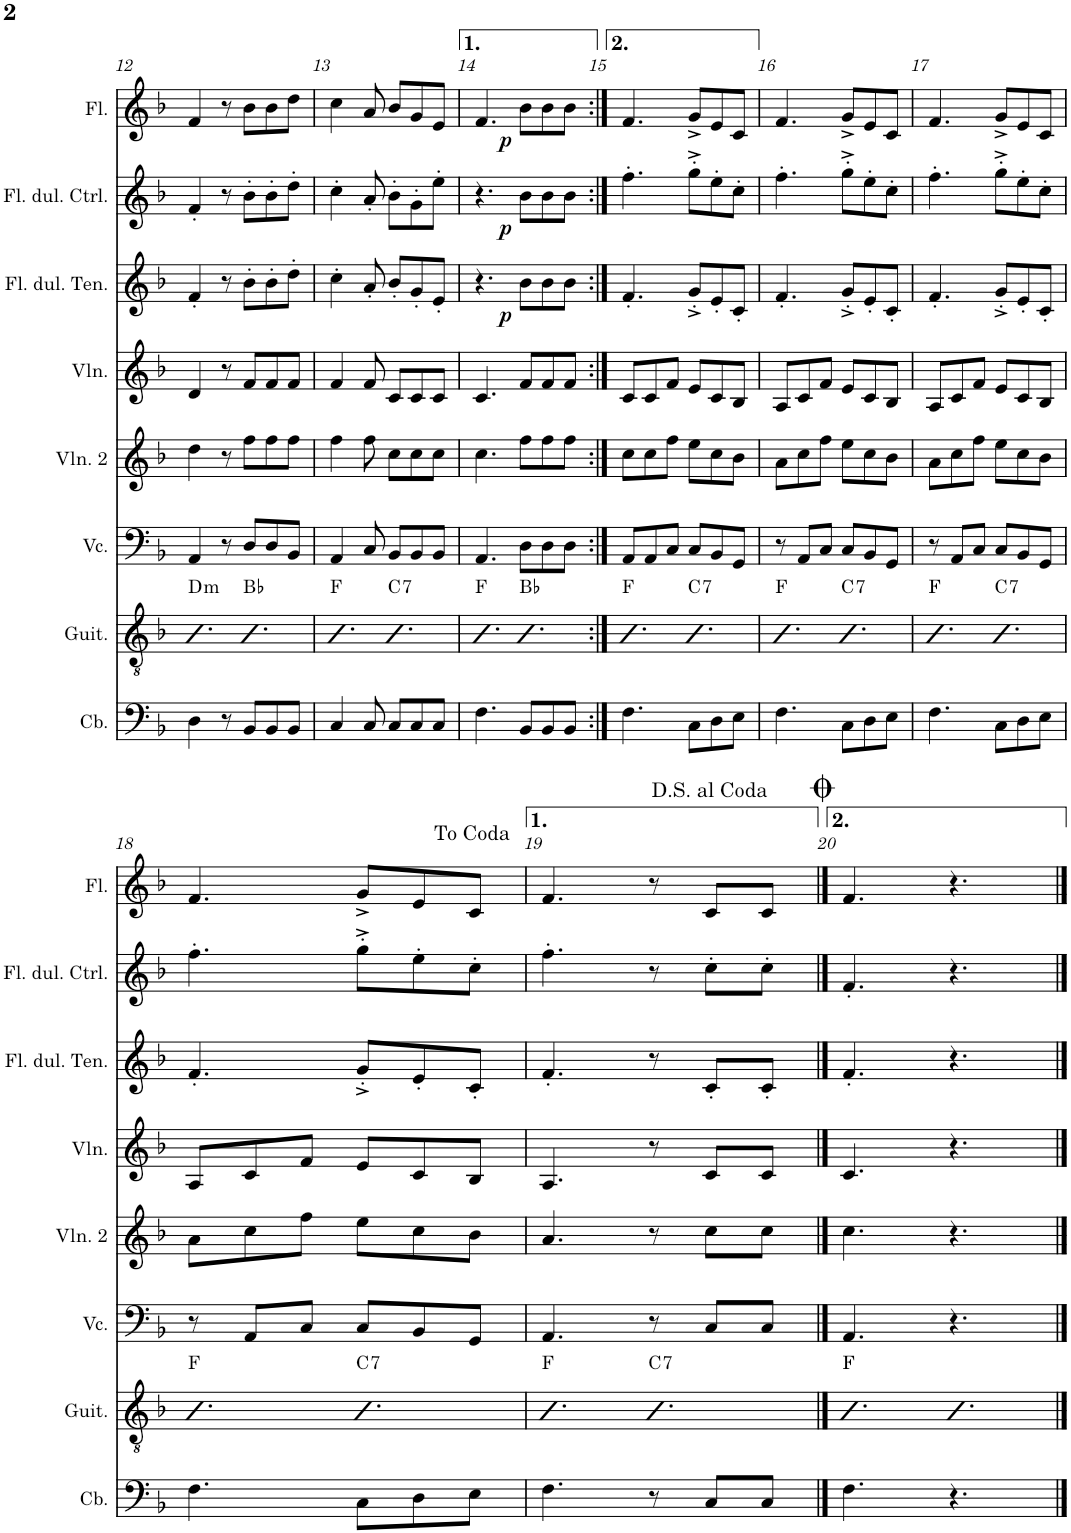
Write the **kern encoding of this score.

**kern	**kern	**harte	**kern	**kern	**kern	**kern	**dynam	**kern	**dynam	**kern	**dynam
*part8	*part7	*part7	*part6	*part5	*part4	*part3	*part3	*part2	*part2	*part1	*part1
*staff8	*staff7	*	*staff6	*staff5	*staff4	*staff3	*staff3	*staff2	*staff2	*staff1	*staff1
*I"Contrabajo	*I"Guitarra clásica	*	*I"Violonchelo	*I"Violín 2	*I"Violín	*I"Flauta dulce tenor	*	*I"Flauta dulce contralto	*	*I"Flauta	*
*I'Cb.	*I'Guit.	*	*I'Vc.	*I'Vln. 2	*I'Vln.	*I'Fl. dul. Ten.	*	*I'Fl. dul. Ctrl.	*	*I'Fl.	*
!!LO:PB:g=z
*clefF4	*clefGv2	*	*clefF4	*clefG2	*clefG2	*clefG2	*	*clefG2	*	*clefG2	*
*Trd7c12	*	*	*	*	*	*	*	*	*	*	*
*k[b-]	*k[b-]	*	*k[b-]	*k[b-]	*k[b-]	*k[b-]	*	*k[b-]	*	*k[b-]	*
*M6/8	*M6/8	*	*M6/8	*M6/8	*M6/8	*M6/8	*	*M6/8	*	*M6/8	*
=12	=12	=12	=12	=12	=12	=12	=12	=12	=12	=12	=12
!	!	!LO:H:kt=m	!	!	!	!	!	!	!	!	!
4D\	4.B-	D:min	4AA/	4dd\	4d/	4f'/	.	4f'/	.	4f/	.
8r	.	.	8r	8r	8r	8r	.	8r	.	8r	.
8BB-/L	4.B-	Bb:maj	8D/L	8ff\L	8f/L	8b-'\L	.	8b-'\L	.	8b-\L	.
8BB-/	.	.	8D/	8ff\	8f/	8b-'\	.	8b-'\	.	8b-\	.
8BB-/J	.	.	8BB-/J	8ff\J	8f/J	8dd'\J	.	8dd'\J	.	8dd\J	.
=13	=13	=13	=13	=13	=13	=13	=13	=13	=13	=13	=13
4C/	4.B-	F:maj	4AA/	4ff\	4f/	4cc'\	.	4cc'\	.	4cc\	.
8C/	.	.	8C/	8ff\	8f/	8a'/	.	8a'/	.	8a/	.
!	!	!LO:H:kt=7	!	!	!	!	!	!	!	!	!
8C/L	4.B-	C:7	8BB-/L	8cc\L	8c/L	8b-'/L	.	8b-'\L	.	8b-/L	.
8C/	.	.	8BB-/	8cc\	8c/	8g'/	.	8g'\	.	8g/	.
8C/J	.	.	8BB-/J	8cc\J	8c/J	8e'/J	.	8ee'\J	.	8e/J	.
=14	=14	=14	=14	=14	=14	=14	=14	=14	=14	=14	=14
4.F\	4.B-	F:maj	4.AA/	4.cc\	4.c/	4.r	.	4.r	.	4.f/	.
!	!	!	!	!	!	!	!LO:DY:b	!	!LO:DY:b	!	!LO:DY:b
8BB-/L	4.B-	Bb:maj	8D\L	8ff\L	8f/L	8b-\L	p	8b-\L	p	8b-\L	p
8BB-/	.	.	8D\	8ff\	8f/	8b-\	.	8b-\	.	8b-\	.
8BB-/J	.	.	8D\J	8ff\J	8f/J	8b-\J	.	8b-\J	.	8b-\J	.
=15:|!	=15:|!	=15:|!	=15:|!	=15:|!	=15:|!	=15:|!	=15:|!	=15:|!	=15:|!	=15:|!	=15:|!
4.F\	4.B-	F:maj	8AA/L	8cc\L	8c/L	4.f'/	.	4.ff'\	.	4.f/	.
.	.	.	8AA/	8cc\	8c/	.	.	.	.	.	.
.	.	.	8C/J	8ff\J	8f/J	.	.	.	.	.	.
!	!	!LO:H:kt=7	!	!	!	!	!	!	!	!	!
8C\L	4.B-	C:7	8C/L	8ee\L	8e/L	8g'^/L	.	8gg'^\L	.	8g^/L	.
8D\	.	.	8BB-/	8cc\	8c/	8e'/	.	8ee'\	.	8e/	.
8E\J	.	.	8GG/J	8b-\J	8B-/J	8c'/J	.	8cc'\J	.	8c/J	.
=16	=16	=16	=16	=16	=16	=16	=16	=16	=16	=16	=16
4.F\	4.B-	F:maj	8r	8a\L	8A/L	4.f'/	.	4.ff'\	.	4.f/	.
.	.	.	8AA/L	8cc\	8c/	.	.	.	.	.	.
.	.	.	8C/J	8ff\J	8f/J	.	.	.	.	.	.
!	!	!LO:H:kt=7	!	!	!	!	!	!	!	!	!
8C\L	4.B-	C:7	8C/L	8ee\L	8e/L	8g'^/L	.	8gg'^\L	.	8g^/L	.
8D\	.	.	8BB-/	8cc\	8c/	8e'/	.	8ee'\	.	8e/	.
8E\J	.	.	8GG/J	8b-\J	8B-/J	8c'/J	.	8cc'\J	.	8c/J	.
=17	=17	=17	=17	=17	=17	=17	=17	=17	=17	=17	=17
4.F\	4.B-	F:maj	8r	8a\L	8A/L	4.f'/	.	4.ff'\	.	4.f/	.
.	.	.	8AA/L	8cc\	8c/	.	.	.	.	.	.
.	.	.	8C/J	8ff\J	8f/J	.	.	.	.	.	.
!	!	!LO:H:kt=7	!	!	!	!	!	!	!	!	!
8C\L	4.B-	C:7	8C/L	8ee\L	8e/L	8g'^/L	.	8gg'^\L	.	8g^/L	.
8D\	.	.	8BB-/	8cc\	8c/	8e'/	.	8ee'\	.	8e/	.
8E\J	.	.	8GG/J	8b-\J	8B-/J	8c'/J	.	8cc'\J	.	8c/J	.
!!LO:LB:g=z
=18	=18	=18	=18	=18	=18	=18	=18	=18	=18	=18	=18
4.F\	4.B-	F:maj	8r	8a\L	8A/L	4.f'/	.	4.ff'\	.	4.f/	.
.	.	.	8AA/L	8cc\	8c/	.	.	.	.	.	.
.	.	.	8C/J	8ff\J	8f/J	.	.	.	.	.	.
!	!	!LO:H:kt=7	!	!	!	!	!	!	!	!	!
8C\L	4.B-	C:7	8C/L	8ee\L	8e/L	8g'^/L	.	8gg'^\L	.	8g^/L	.
8D\	.	.	8BB-/	8cc\	8c/	8e'/	.	8ee'\	.	8e/	.
8E\J	.	.	8GG/J	8b-\J	8B-/J	8c'/J	.	8cc'\J	.	8c/J	.
=19	=19	=19	=19	=19	=19	=19	=19	=19	=19	=19	=19
4.F\	4.B-	F:maj	4.AA/	4.a/	4.A/	4.f'/	.	4.ff'\	.	4.f/	.
!	!	!LO:H:kt=7	!	!	!	!	!	!	!	!	!
8r	4.B-	C:7	8r	8r	8r	8r	.	8r	.	8r	.
8C/L	.	.	8C/L	8cc\L	8c/L	8c'/L	.	8cc'\L	.	8c/L	.
8C/J	.	.	8C/J	8cc\J	8c/J	8c'/J	.	8cc'\J	.	8c/J	.
==20	==20	==20	==20	==20	==20	==20	==20	==20	==20	==20	==20
4.F\	4.B-	F:maj	4.AA/	4.cc\	4.c/	4.f'/	.	4.f'/	.	4.f/	.
4.r	4.B-	.	4.r	4.r	4.r	4.r	.	4.r	.	4.r	.
==	==	==	==	==	==	==	==	==	==	==	==
*-	*-	*-	*-	*-	*-	*-	*-	*-	*-	*-	*-
